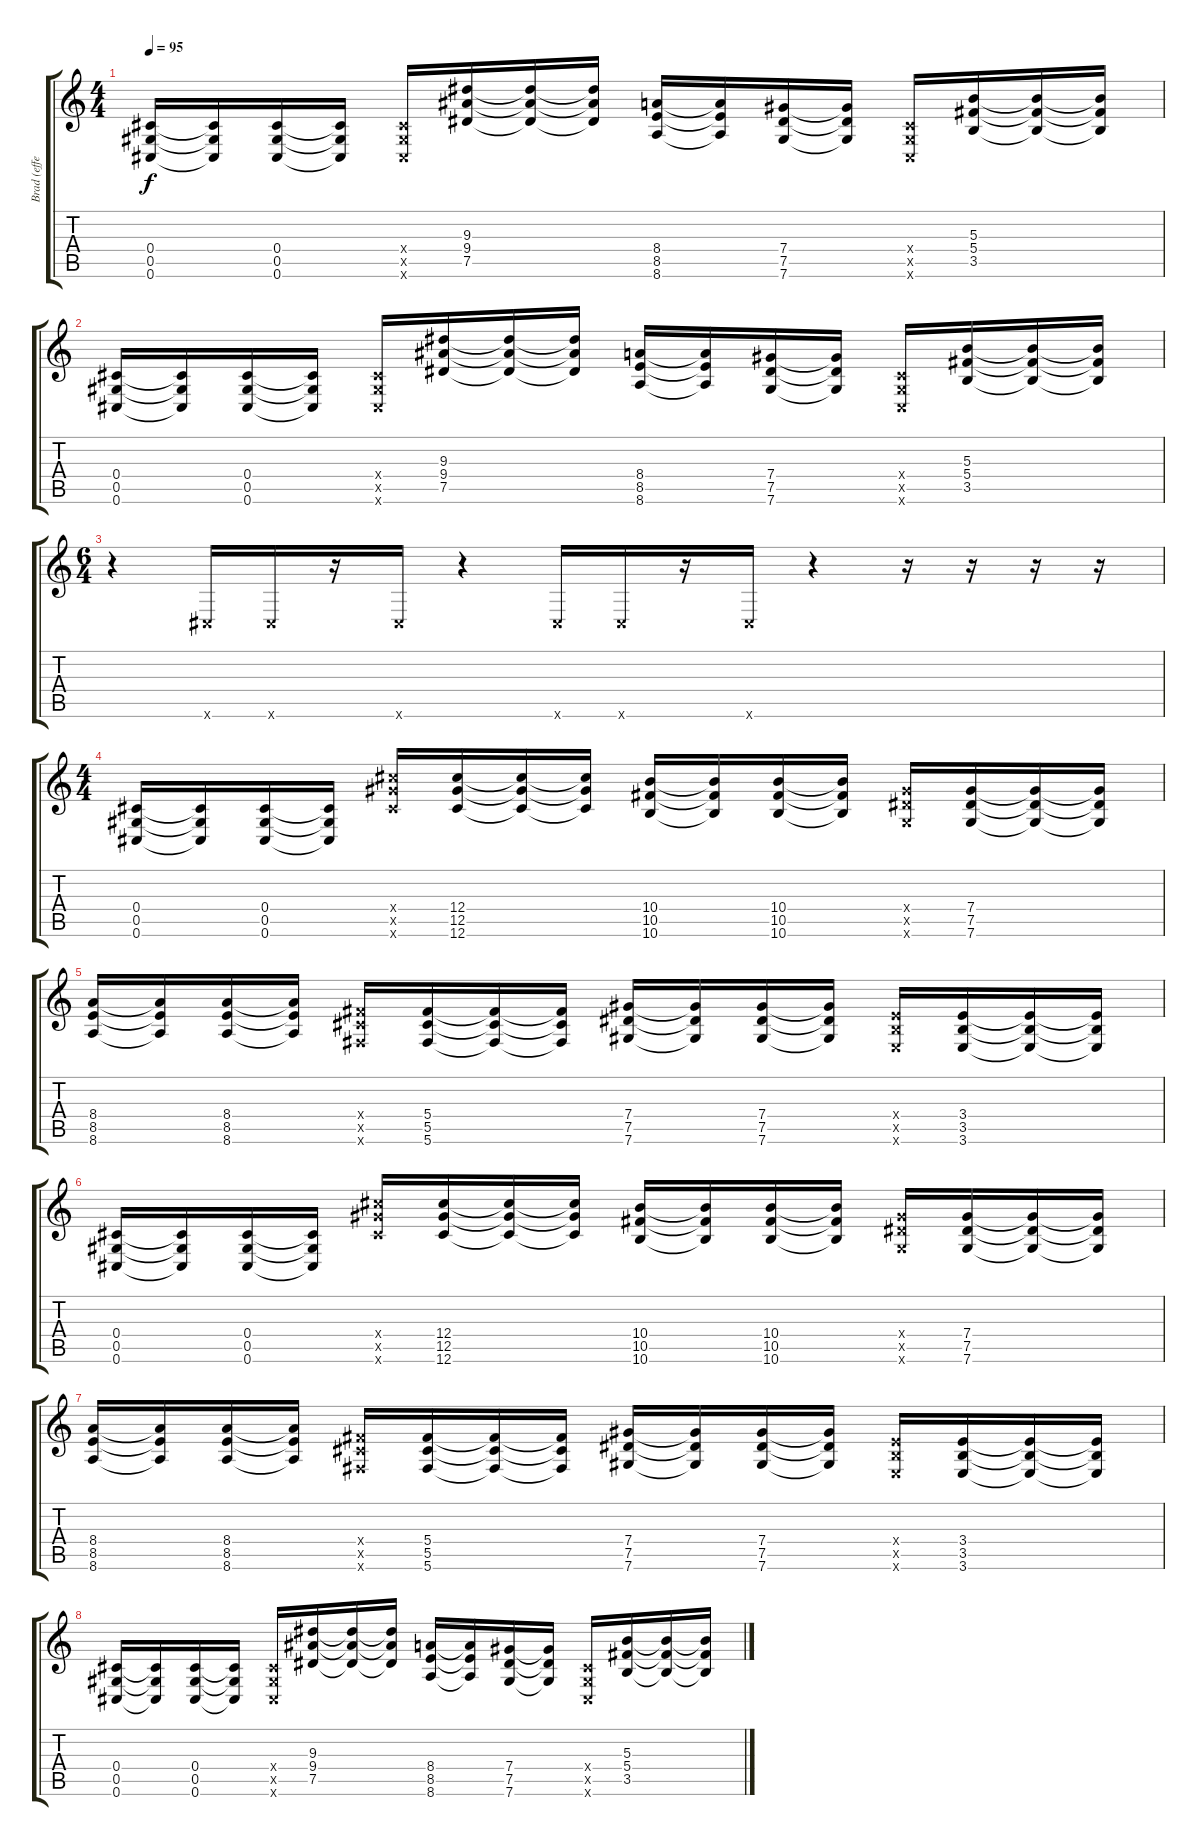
\track ("Brad (effect 1)" "Brad (effe") {instrument overdrivenguitar}
\staff {score tabs}
\tuning (Eb4 Bb3 Gb3 Db3 Ab2 Db2) {hide}
\ts (4 4)
\tempo 95
\clef g2
\ks c
(0.4 0.5 0.6).16{dy f volume 8} (0.4{t} 0.5{t} 0.6{t}).16 (0.4 0.5 0.6).16 (0.4{t} 0.5{t} 0.6{t}).16 (0.4{x} 0.5{x} 0.6{x}).16 (9.3 9.4 7.5).16 (9.3{t} 9.4{t} 7.5{t}).16 (9.3{t} 9.4{t} 7.5{t}).16 (8.4 8.5 8.6).16 (8.4{t} 8.5{t} 8.6{t}).16 (7.4 7.5 7.6).16 (7.4{t} 7.5{t} 7.6{t}).16 (0.4{x} 0.5{x} 0.6{x}).16 (5.3 5.4 3.5).16 (5.3{t} 5.4{t} 3.5{t}).16 (5.3{t} 5.4{t} 3.5{t}).16 |
(0.4 0.5 0.6).16{volume 8} (0.4{t} 0.5{t} 0.6{t}).16 (0.4 0.5 0.6).16 (0.4{t} 0.5{t} 0.6{t}).16 (0.4{x} 0.5{x} 0.6{x}).16 (9.3 9.4 7.5).16 (9.3{t} 9.4{t} 7.5{t}).16 (9.3{t} 9.4{t} 7.5{t}).16 (8.4 8.5 8.6).16 (8.4{t} 8.5{t} 8.6{t}).16 (7.4 7.5 7.6).16 (7.4{t} 7.5{t} 7.6{t}).16 (0.4{x} 0.5{x} 0.6{x}).16 (5.3 5.4 3.5).16 (5.3{t} 5.4{t} 3.5{t}).16 (5.3{t} 5.4{t} 3.5{t}).16 |
\ts (6 4)
r.4 0.6{x}.16 0.6{x}.16 r.16 0.6{x}.16 r.4 0.6{x}.16 0.6{x}.16 r.16 0.6{x}.16 r.4 r.16 r.16 r.16 r.16 |
\ts (4 4)
(0.4 0.5 0.6).16 (0.4{t} 0.5{t} 0.6{t}).16 (0.4 0.5 0.6).16 (0.4{t} 0.5{t} 0.6{t}).16 (12.4{x} 12.5{x} 12.6{x}).16 (12.4 12.5 12.6).16 (12.4{t} 12.5{t} 12.6{t}).16 (12.4{t} 12.5{t} 12.6{t}).16 (10.4 10.5 10.6).16 (10.4{t} 10.5{t} 10.6{t}).16 (10.4 10.5 10.6).16 (10.4{t} 10.5{t} 10.6{t}).16 (7.4{x} 7.5{x} 7.6{x}).16 (7.4 7.5 7.6).16 (7.4{t} 7.5{t} 7.6{t}).16 (7.4{t} 7.5{t} 7.6{t}).16 |
(8.4 8.5 8.6).16 (8.4{t} 8.5{t} 8.6{t}).16 (8.4 8.5 8.6).16 (8.4{t} 8.5{t} 8.6{t}).16 (5.4{x} 5.5{x} 5.6{x}).16 (5.4 5.5 5.6).16 (5.4{t} 5.5{t} 5.6{t}).16 (5.4{t} 5.5{t} 5.6{t}).16 (7.4 7.5 7.6).16 (7.4{t} 7.5{t} 7.6{t}).16 (7.4 7.5 7.6).16 (7.4{t} 7.5{t} 7.6{t}).16 (3.4{x} 3.5{x} 3.6{x}).16 (3.4 3.5 3.6).16 (3.4{t} 3.5{t} 3.6{t}).16 (3.4{t} 3.5{t} 3.6{t}).16 |
(0.4 0.5 0.6).16 (0.4{t} 0.5{t} 0.6{t}).16 (0.4 0.5 0.6).16 (0.4{t} 0.5{t} 0.6{t}).16 (12.4{x} 12.5{x} 12.6{x}).16 (12.4 12.5 12.6).16 (12.4{t} 12.5{t} 12.6{t}).16 (12.4{t} 12.5{t} 12.6{t}).16 (10.4 10.5 10.6).16 (10.4{t} 10.5{t} 10.6{t}).16 (10.4 10.5 10.6).16 (10.4{t} 10.5{t} 10.6{t}).16 (7.4{x} 7.5{x} 7.6{x}).16 (7.4 7.5 7.6).16 (7.4{t} 7.5{t} 7.6{t}).16 (7.4{t} 7.5{t} 7.6{t}).16 |
(8.4 8.5 8.6).16 (8.4{t} 8.5{t} 8.6{t}).16 (8.4 8.5 8.6).16 (8.4{t} 8.5{t} 8.6{t}).16 (5.4{x} 5.5{x} 5.6{x}).16 (5.4 5.5 5.6).16 (5.4{t} 5.5{t} 5.6{t}).16 (5.4{t} 5.5{t} 5.6{t}).16 (7.4 7.5 7.6).16 (7.4{t} 7.5{t} 7.6{t}).16 (7.4 7.5 7.6).16 (7.4{t} 7.5{t} 7.6{t}).16 (3.4{x} 3.5{x} 3.6{x}).16 (3.4 3.5 3.6).16 (3.4{t} 3.5{t} 3.6{t}).16 (3.4{t} 3.5{t} 3.6{t}).16 |
(0.4 0.5 0.6).16{volume 8} (0.4{t} 0.5{t} 0.6{t}).16 (0.4 0.5 0.6).16 (0.4{t} 0.5{t} 0.6{t}).16 (0.4{x} 0.5{x} 0.6{x}).16 (9.3 9.4 7.5).16 (9.3{t} 9.4{t} 7.5{t}).16 (9.3{t} 9.4{t} 7.5{t}).16 (8.4 8.5 8.6).16 (8.4{t} 8.5{t} 8.6{t}).16 (7.4 7.5 7.6).16 (7.4{t} 7.5{t} 7.6{t}).16 (0.4{x} 0.5{x} 0.6{x}).16 (5.3 5.4 3.5).16 (5.3{t} 5.4{t} 3.5{t}).16 (5.3{t} 5.4{t} 3.5{t}).16
